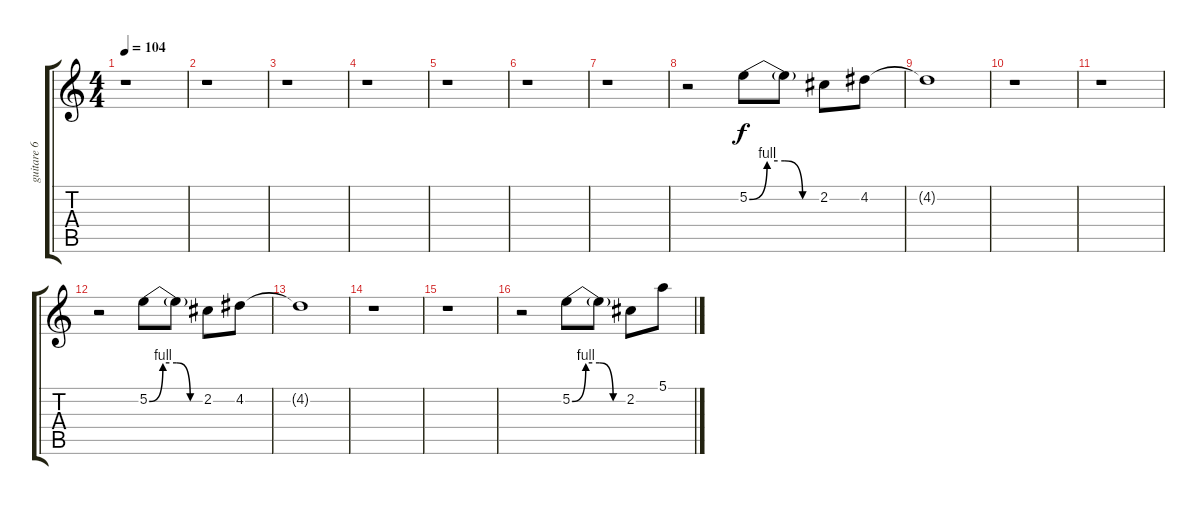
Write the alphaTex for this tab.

\track ("guitare 6" "guitare 6") {instrument electricguitarclean}
\staff {score tabs}
\tuning (E4 B3 G3 D3 A2 E2) {hide}
\ts (4 4)
\tempo 104
\clef g2
\ks c
r.1{dy f} |
r.1 |
r.1 |
r.1 |
r.1 |
r.1 |
r.1 |
r.2 5.2{be (custom 0 0 15 4 30 4 45 0 60 0)}.8 5.2{t}.8 2.2.8 4.2.8 |
4.2{t}.1 |
r.1 |
r.1 |
r.2 5.2{be (custom 0 0 15 4 30 4 45 0 60 0)}.8 5.2{t}.8 2.2.8 4.2.8 |
4.2{t}.1 |
r.1 |
r.1 |
r.2 5.2{be (custom 0 0 15 4 30 4 45 0 60 0)}.8 5.2{t}.8 2.2.8 5.1.8
